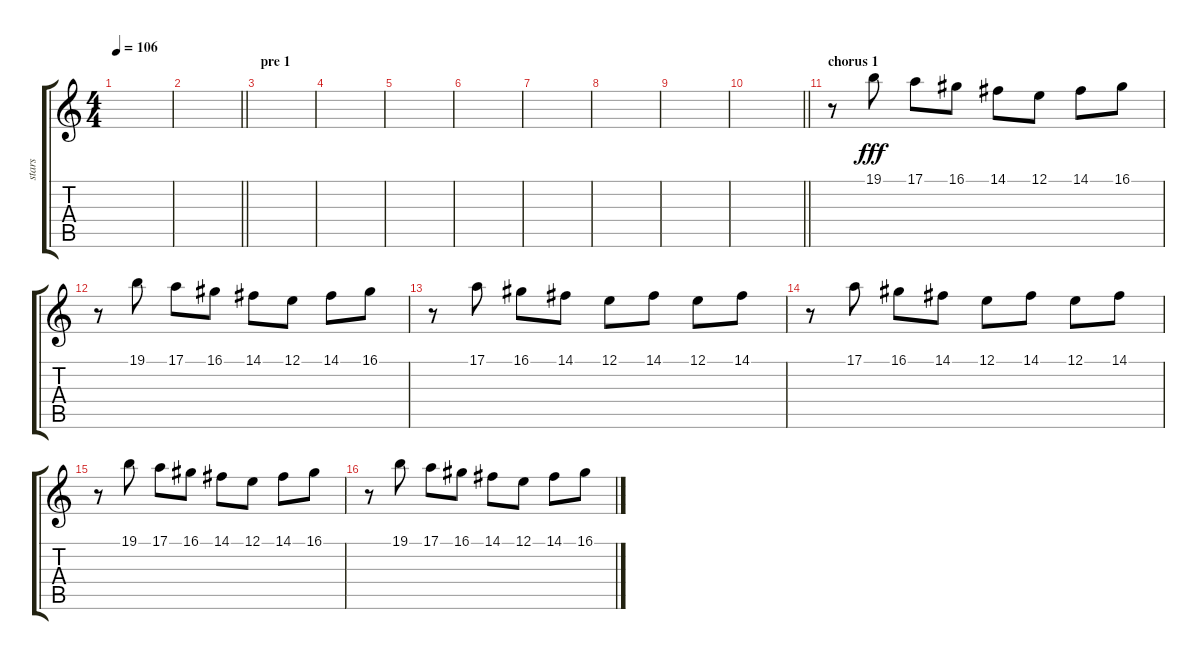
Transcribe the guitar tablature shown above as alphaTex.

\track ("stars" "stars") {instrument dulcimer}
\staff {score tabs}
\tuning (E4 B3 G3 D3 A2 E2) {hide}
\ts (4 4)
\tempo 106
\clef g2
\ks c
|
\barLineRight lightlight
|
\section ("" "pre 1")
|
|
|
|
|
|
|
\barLineRight lightlight
|
\section ("" "chorus 1")
r.8 19.1.8{dy fff} 17.1.8 16.1.8 14.1.8 12.1.8 14.1.8 16.1.8 |
r.8 19.1.8 17.1.8 16.1.8 14.1.8 12.1.8 14.1.8 16.1.8 |
r.8 17.1.8 16.1.8 14.1.8 12.1.8 14.1.8 12.1.8 14.1.8 |
r.8 17.1.8 16.1.8 14.1.8 12.1.8 14.1.8 12.1.8 14.1.8 |
r.8 19.1.8 17.1.8 16.1.8 14.1.8 12.1.8 14.1.8 16.1.8 |
r.8 19.1.8 17.1.8 16.1.8 14.1.8 12.1.8 14.1.8 16.1.8
